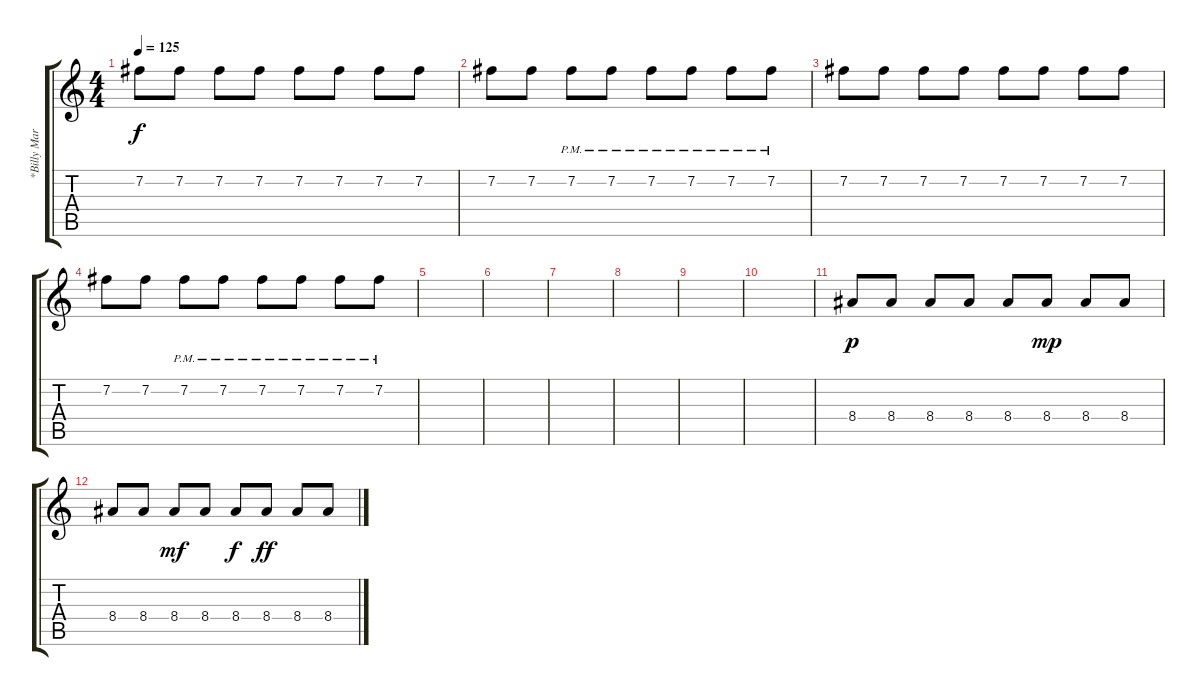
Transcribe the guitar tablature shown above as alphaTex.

\track ("*Billy Martin (Rythm Guitar) " "*Billy Mar") {instrument overdrivenguitar}
\staff {score tabs}
\tuning (E4 B3 G3 D3 A2 E2) {hide}
\ts (4 4)
\tempo 125
\clef g2
\ks c
7.2.8{dy f} 7.2.8 7.2.8 7.2.8 7.2.8 7.2.8 7.2.8 7.2.8 |
7.2.8 7.2.8 7.2{pm}.8 7.2{pm}.8 7.2{pm}.8 7.2{pm}.8 7.2{pm}.8 7.2{pm}.8 |
7.2.8 7.2.8 7.2.8 7.2.8 7.2.8 7.2.8 7.2.8 7.2.8 |
7.2.8 7.2.8 7.2{pm}.8 7.2{pm}.8 7.2{pm}.8 7.2{pm}.8 7.2{pm}.8 7.2{pm}.8 |
|
|
|
|
|
|
8.4.8{dy p} 8.4.8 8.4.8 8.4.8 8.4.8 8.4.8{dy mp} 8.4.8 8.4.8 |
8.4.8 8.4.8 8.4.8{dy mf} 8.4.8 8.4.8{dy f} 8.4.8{dy ff} 8.4.8 8.4.8
